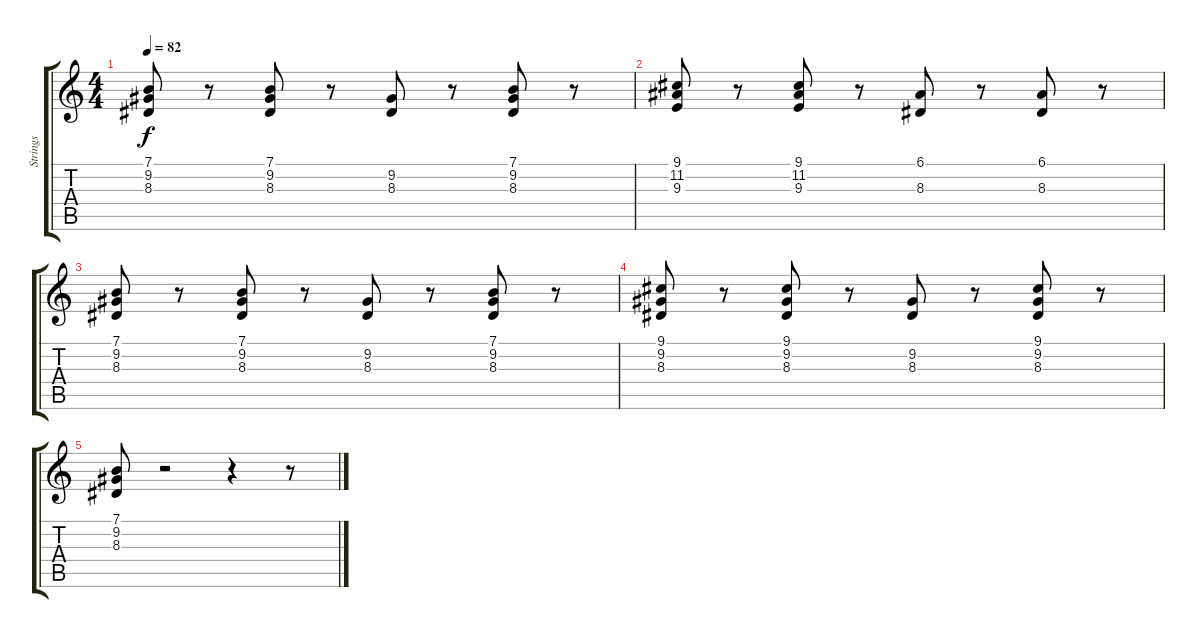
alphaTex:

\track ("Strings" "Strings") {instrument synthstrings1}
\staff {score tabs}
\tuning (E4 B3 G3 D3 A2 E2) {hide}
\ts (4 4)
\tempo 82
\clef g2
\ks c
(7.1 9.2 8.3).8{dy f} r.8 (7.1 9.2 8.3).8 r.8 (9.2 8.3).8 r.8 (7.1 9.2 8.3).8 r.8 |
(9.1 11.2 9.3).8 r.8 (9.1 11.2 9.3).8 r.8 (6.1 8.3).8 r.8 (6.1 8.3).8 r.8 |
(7.1 9.2 8.3).8 r.8 (7.1 9.2 8.3).8 r.8 (9.2 8.3).8 r.8 (7.1 9.2 8.3).8 r.8 |
(9.1 9.2 8.3).8 r.8 (9.1 9.2 8.3).8 r.8 (9.2 8.3).8 r.8 (9.1 9.2 8.3).8 r.8 |
(7.1 9.2 8.3).8 r.2 r.4 r.8
